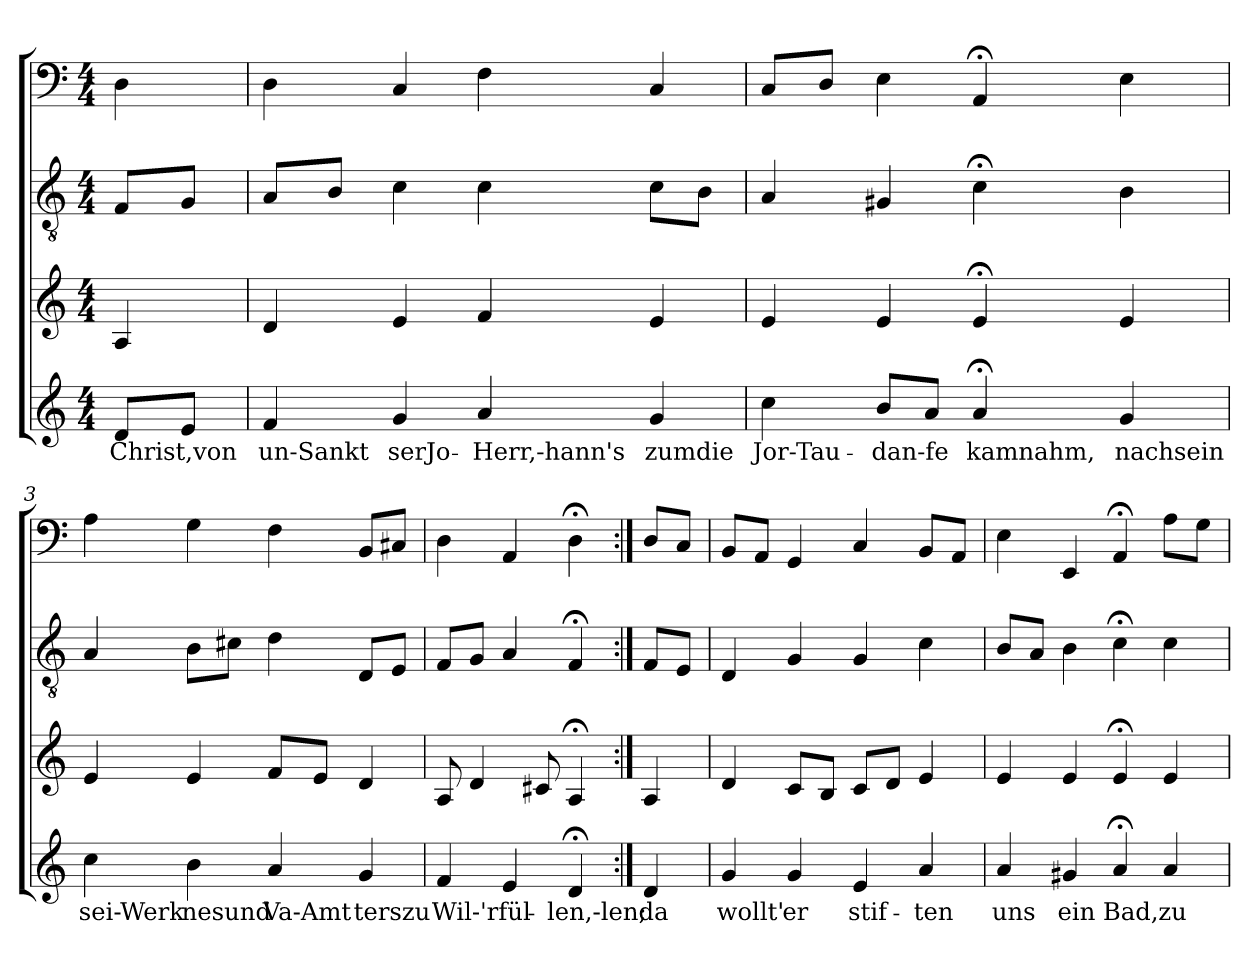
**kern	**text	**kern	**kern	**kern
*part4	*part4	*part3	*part2	*part1
*staff4	*staff4	*staff3	*staff2	*staff1
*clefG2	*	*clefG2	*clefGv2	*clefF4
*k[]	*	*k[]	*k[]	*k[]
*a:	*	*a:	*a:	*a:
*M4/4	*	*M4/4	*M4/4	*M4/4
=	=	=	=	=
8d/L	Christ,von	4A/	8F/L	4D\
8e/J	.	.	8G/J	.
=1	=1	=1	=1	=1
4f/	un-Sankt	4d/	8A/L	4D\
.	.	.	8B/J	.
4g/	-serJo-	4e/	4c\	4C/
4a/	Herr,-hann's	4f/	4c\	4F\
4g/	zumdie	4e/	8c\L	4C/
.	.	.	8B\J	.
=2	=2	=2	=2	=2
4cc\	Jor-Tau-	4e/	4A/	8C/L
.	.	.	.	8D/J
8b/L	-dan-fe	4e/	4G#X/	4E\
8a/J	.	.	.	.
4a;</	kamnahm,	4e;</	4c;<\	4AA;</
4g/	nachsein	4e/	4B\	4E\
=3	=3	=3	=3	=3
4cc\	sei-Werk	4e/	4A/	4A\
4b\	-nesund	4e/	8B\L	4G\
.	.	.	8c#X\J	.
4a/	Va-Amt	8f/L	4d\	4F\
.	.	8e/J	.	.
4g/	-terszu	4d/	8D/L	8BB/L
.	.	.	8E/J	8C#X/J
=4	=4	=4	=4	=4
4f/	Wil-'rfül-	8A/	8F/L	4D\
.	.	4d/	8G/J	.
4e/	.	.	4A/	4AA/
.	.	8c#X/	.	.
4d;</	-len,-len;	4A;</	4F;</	4D;<\
=:|!	=:|!	=:|!	=:|!	=:|!
4d/	da	4A/	8F/L	8D/L
.	.	.	8E/J	8C/J
=5	=5	=5	=5	=5
4g/	wollt'	4d/	4D/	8BB/L
.	.	.	.	8AA/J
4g/	er	8c/L	4G/	4GG/
.	.	8B/J	.	.
4e/	stif-	8c/L	4G/	4C/
.	.	8d/J	.	.
4a/	-ten	4e/	4c\	8BB/L
.	.	.	.	8AA/J
=6	=6	=6	=6	=6
4a/	uns	4e/	8B/L	4E\
.	.	.	8A/J	.
4g#X/	ein	4e/	4B\	4EE/
4a;</	Bad,	4e;</	4c;<\	4AA;</
4a/	zu	4e/	4c\	8A\L
.	.	.	.	8G\J
=	=	=	=	=
*-	*-	*-	*-	*-
